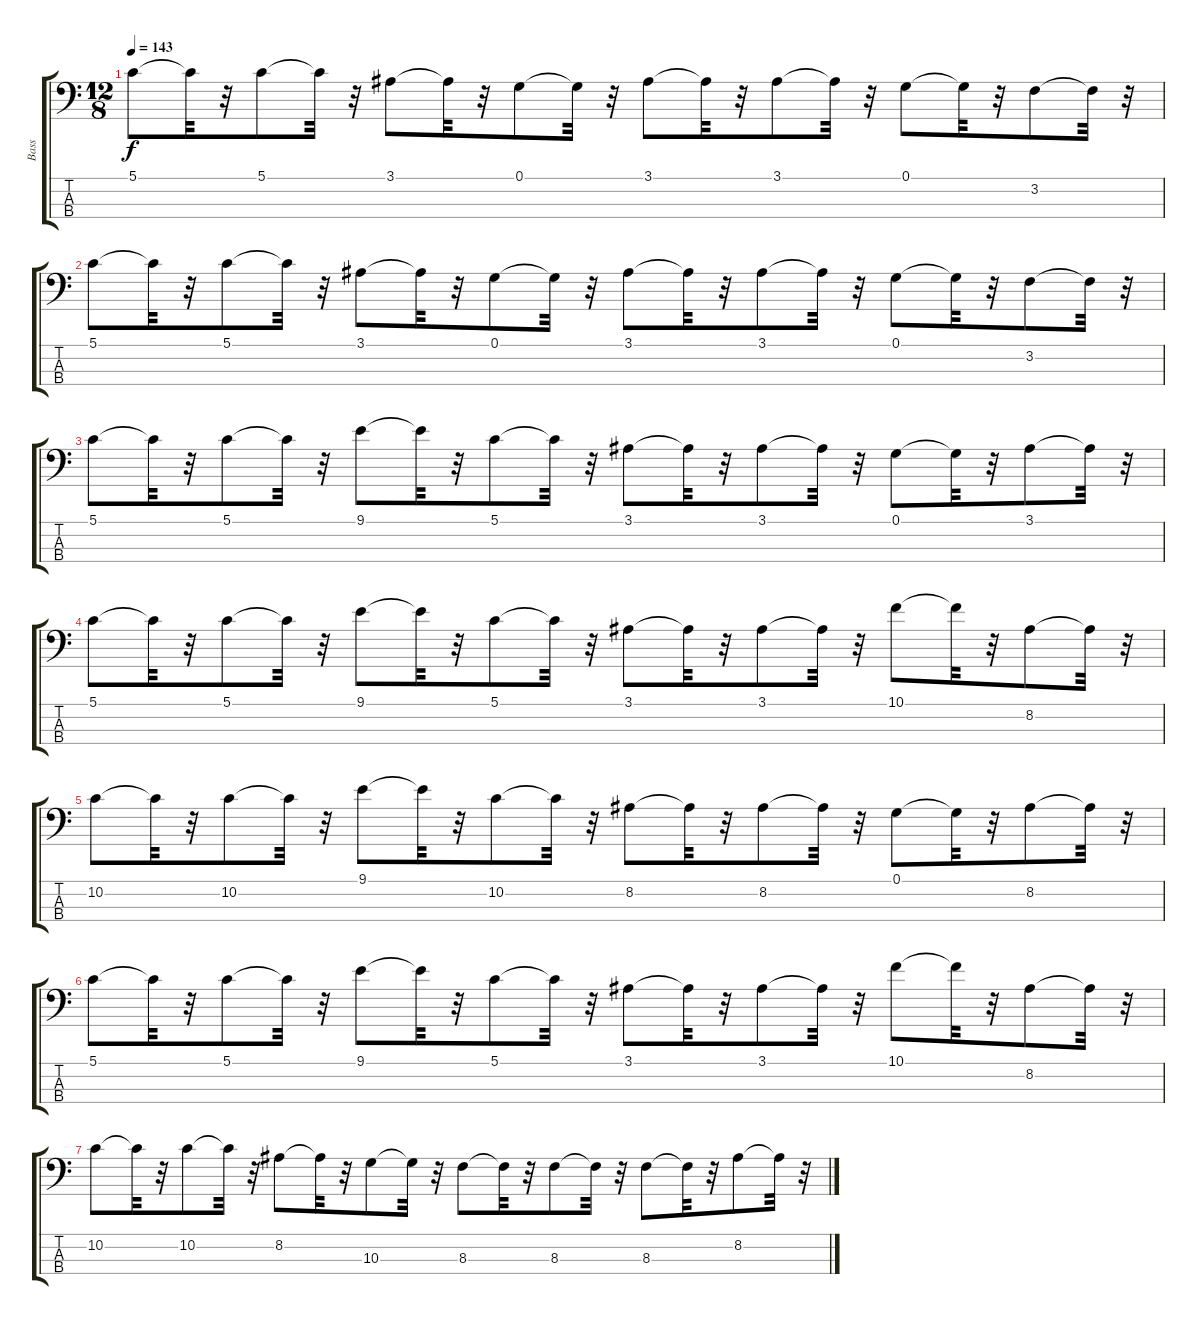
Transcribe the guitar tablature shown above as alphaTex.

\track ("Bass" "Bass") {instrument electricbassfinger}
\staff {score tabs}
\tuning (G2 D2 A1 E1) {hide}
\ts (12 8)
\tempo 143
\clef f4
\ks c
5.1.8{dy f} 5.1{t}.32 r.32 5.1.8 5.1{t}.32 r.32 3.1.8 3.1{t}.32 r.32 0.1.8 0.1{t}.32 r.32 3.1.8 3.1{t}.32 r.32 3.1.8 3.1{t}.32 r.32 0.1.8 0.1{t}.32 r.32 3.2.8 3.2{t}.32 r.32 |
5.1.8 5.1{t}.32 r.32 5.1.8 5.1{t}.32 r.32 3.1.8 3.1{t}.32 r.32 0.1.8 0.1{t}.32 r.32 3.1.8 3.1{t}.32 r.32 3.1.8 3.1{t}.32 r.32 0.1.8 0.1{t}.32 r.32 3.2.8 3.2{t}.32 r.32 |
5.1.8 5.1{t}.32 r.32 5.1.8 5.1{t}.32 r.32 9.1.8 9.1{t}.32 r.32 5.1.8 5.1{t}.32 r.32 3.1.8 3.1{t}.32 r.32 3.1.8 3.1{t}.32 r.32 0.1.8 0.1{t}.32 r.32 3.1.8 3.1{t}.32 r.32 |
5.1.8 5.1{t}.32 r.32 5.1.8 5.1{t}.32 r.32 9.1.8 9.1{t}.32 r.32 5.1.8 5.1{t}.32 r.32 3.1.8 3.1{t}.32 r.32 3.1.8 3.1{t}.32 r.32 10.1.8 10.1{t}.32 r.32 8.2.8 8.2{t}.32 r.32 |
10.2.8 10.2{t}.32 r.32 10.2.8 10.2{t}.32 r.32 9.1.8 9.1{t}.32 r.32 10.2.8 10.2{t}.32 r.32 8.2.8 8.2{t}.32 r.32 8.2.8 8.2{t}.32 r.32 0.1.8 0.1{t}.32 r.32 8.2.8 8.2{t}.32 r.32 |
5.1.8 5.1{t}.32 r.32 5.1.8 5.1{t}.32 r.32 9.1.8 9.1{t}.32 r.32 5.1.8 5.1{t}.32 r.32 3.1.8 3.1{t}.32 r.32 3.1.8 3.1{t}.32 r.32 10.1.8 10.1{t}.32 r.32 8.2.8 8.2{t}.32 r.32 |
10.2.8 10.2{t}.32 r.32 10.2.8 10.2{t}.32 r.32 8.2.8 8.2{t}.32 r.32 10.3.8 10.3{t}.32 r.32 8.3.8 8.3{t}.32 r.32 8.3.8 8.3{t}.32 r.32 8.3.8 8.3{t}.32 r.32 8.2.8 8.2{t}.32 r.32
